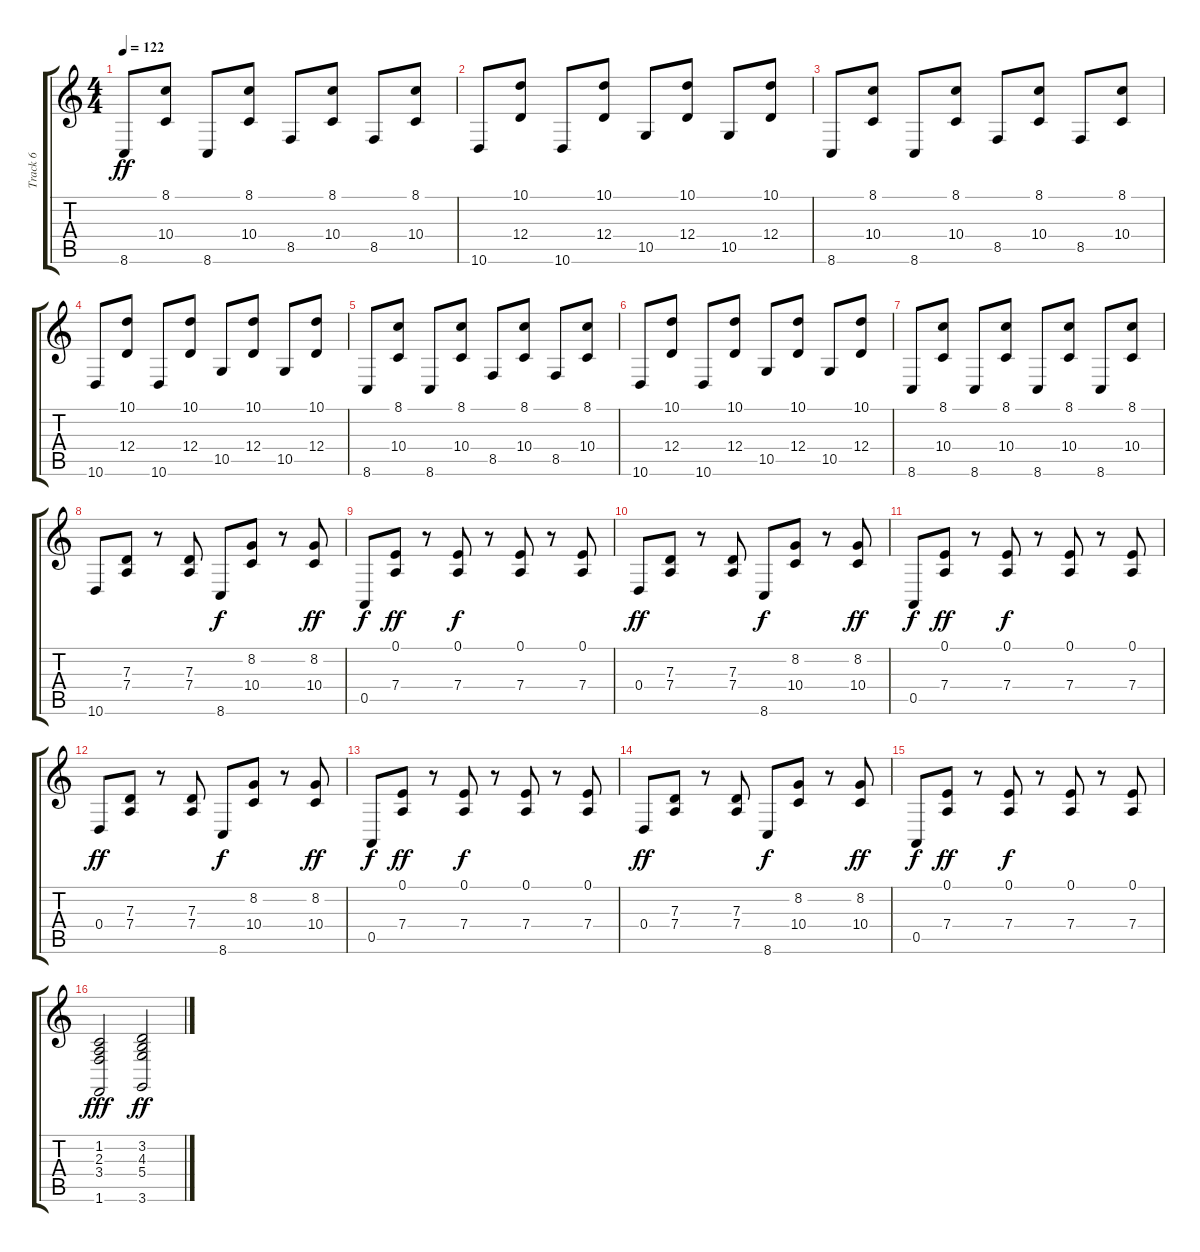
\track ("Track 6" "Track 6") {instrument brightacousticpiano}
\staff {score tabs}
\tuning (E4 B3 G3 D3 A2 E2) {hide}
\ts (4 4)
\tempo 122
\clef g2
\ks c
8.6.8{dy ff} (8.1 10.4).8 8.6.8 (8.1 10.4).8 8.5.8 (8.1 10.4).8 8.5.8 (8.1 10.4).8 |
10.6.8 (10.1 12.4).8 10.6.8 (10.1 12.4).8 10.5.8 (10.1 12.4).8 10.5.8 (10.1 12.4).8 |
8.6.8 (8.1 10.4).8 8.6.8 (8.1 10.4).8 8.5.8 (8.1 10.4).8 8.5.8 (8.1 10.4).8 |
10.6.8 (10.1 12.4).8 10.6.8 (10.1 12.4).8 10.5.8 (10.1 12.4).8 10.5.8 (10.1 12.4).8 |
8.6.8 (8.1 10.4).8 8.6.8 (8.1 10.4).8 8.5.8 (8.1 10.4).8 8.5.8 (8.1 10.4).8 |
10.6.8 (10.1 12.4).8 10.6.8 (10.1 12.4).8 10.5.8 (10.1 12.4).8 10.5.8 (10.1 12.4).8 |
8.6.8 (8.1 10.4).8 8.6.8 (8.1 10.4).8 8.6.8 (8.1 10.4).8 8.6.8 (8.1 10.4).8 |
10.6.8 (7.3 7.4).8 r.8 (7.3 7.4).8 8.6.8{dy f} (8.2 10.4).8 r.8 (8.2 10.4).8{dy ff} |
0.5.8{dy f} (0.1 7.4).8{dy ff} r.8 (0.1 7.4).8{dy f} r.8 (0.1 7.4).8 r.8 (0.1 7.4).8 |
0.4.8{dy ff} (7.3 7.4).8 r.8 (7.3 7.4).8 8.6.8{dy f} (8.2 10.4).8 r.8 (8.2 10.4).8{dy ff} |
0.5.8{dy f} (0.1 7.4).8{dy ff} r.8 (0.1 7.4).8{dy f} r.8 (0.1 7.4).8 r.8 (0.1 7.4).8 |
0.4.8{dy ff} (7.3 7.4).8 r.8 (7.3 7.4).8 8.6.8{dy f} (8.2 10.4).8 r.8 (8.2 10.4).8{dy ff} |
0.5.8{dy f} (0.1 7.4).8{dy ff} r.8 (0.1 7.4).8{dy f} r.8 (0.1 7.4).8 r.8 (0.1 7.4).8 |
0.4.8{dy ff} (7.3 7.4).8 r.8 (7.3 7.4).8 8.6.8{dy f} (8.2 10.4).8 r.8 (8.2 10.4).8{dy ff} |
0.5.8{dy f} (0.1 7.4).8{dy ff} r.8 (0.1 7.4).8{dy f} r.8 (0.1 7.4).8 r.8 (0.1 7.4).8 |
(1.2 2.3 3.4 1.6).2{dy fff} (3.2 4.3 5.4 3.6).2{dy ff}
